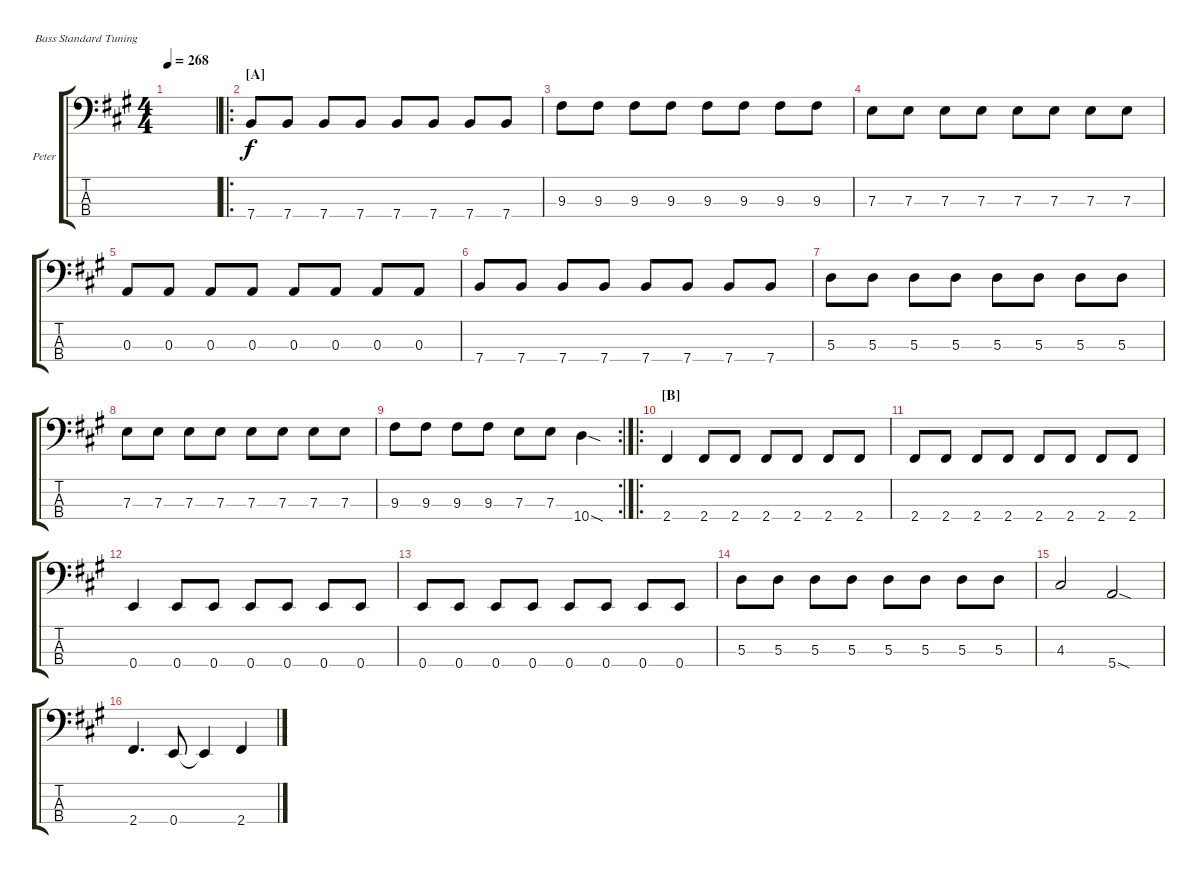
\defaultSystemsLayout 4
\bracketExtendMode groupsimilarinstruments
\firstSystemTrackNameOrientation horizontal
\otherSystemsTrackNameOrientation horizontal
\track ("Peter Baltes" "Peter") {instrument electricbassfinger}
\staff {score tabs}
\tuning (G2 D2 A1 E1)
\ts (4 4)
\tempo 268
\clef f4
\ks a
|
\ro
\section ("A" "")
7.4.8 7.4.8 7.4.8 7.4.8 7.4.8 7.4.8 7.4.8 7.4.8 |
9.3.8 9.3.8 9.3.8 9.3.8 9.3.8 9.3.8 9.3.8 9.3.8 |
7.3.8 7.3.8 7.3.8 7.3.8 7.3.8 7.3.8 7.3.8 7.3.8 |
0.3.8 0.3.8 0.3.8 0.3.8 0.3.8 0.3.8 0.3.8 0.3.8 |
7.4.8 7.4.8 7.4.8 7.4.8 7.4.8 7.4.8 7.4.8 7.4.8 |
5.3.8 5.3.8 5.3.8 5.3.8 5.3.8 5.3.8 5.3.8 5.3.8 |
7.3.8 7.3.8 7.3.8 7.3.8 7.3.8 7.3.8 7.3.8 7.3.8 |
\rc 2
9.3.8 9.3.8 9.3.8 9.3.8 7.3.8 7.3.8 10.4{sod}.4 |
\ro
\section ("B" "")
2.4.4 2.4.8 2.4.8 2.4.8 2.4.8 2.4.8 2.4.8 |
2.4.8 2.4.8 2.4.8 2.4.8 2.4.8 2.4.8 2.4.8 2.4.8 |
0.4.4 0.4.8 0.4.8 0.4.8 0.4.8 0.4.8 0.4.8 |
0.4.8 0.4.8 0.4.8 0.4.8 0.4.8 0.4.8 0.4.8 0.4.8 |
5.3.8 5.3.8 5.3.8 5.3.8 5.3.8 5.3.8 5.3.8 5.3.8 |
4.3.2 5.4{sod}.2 |
2.4.4{d} 0.4.8 0.4{t}.4 2.4.4
